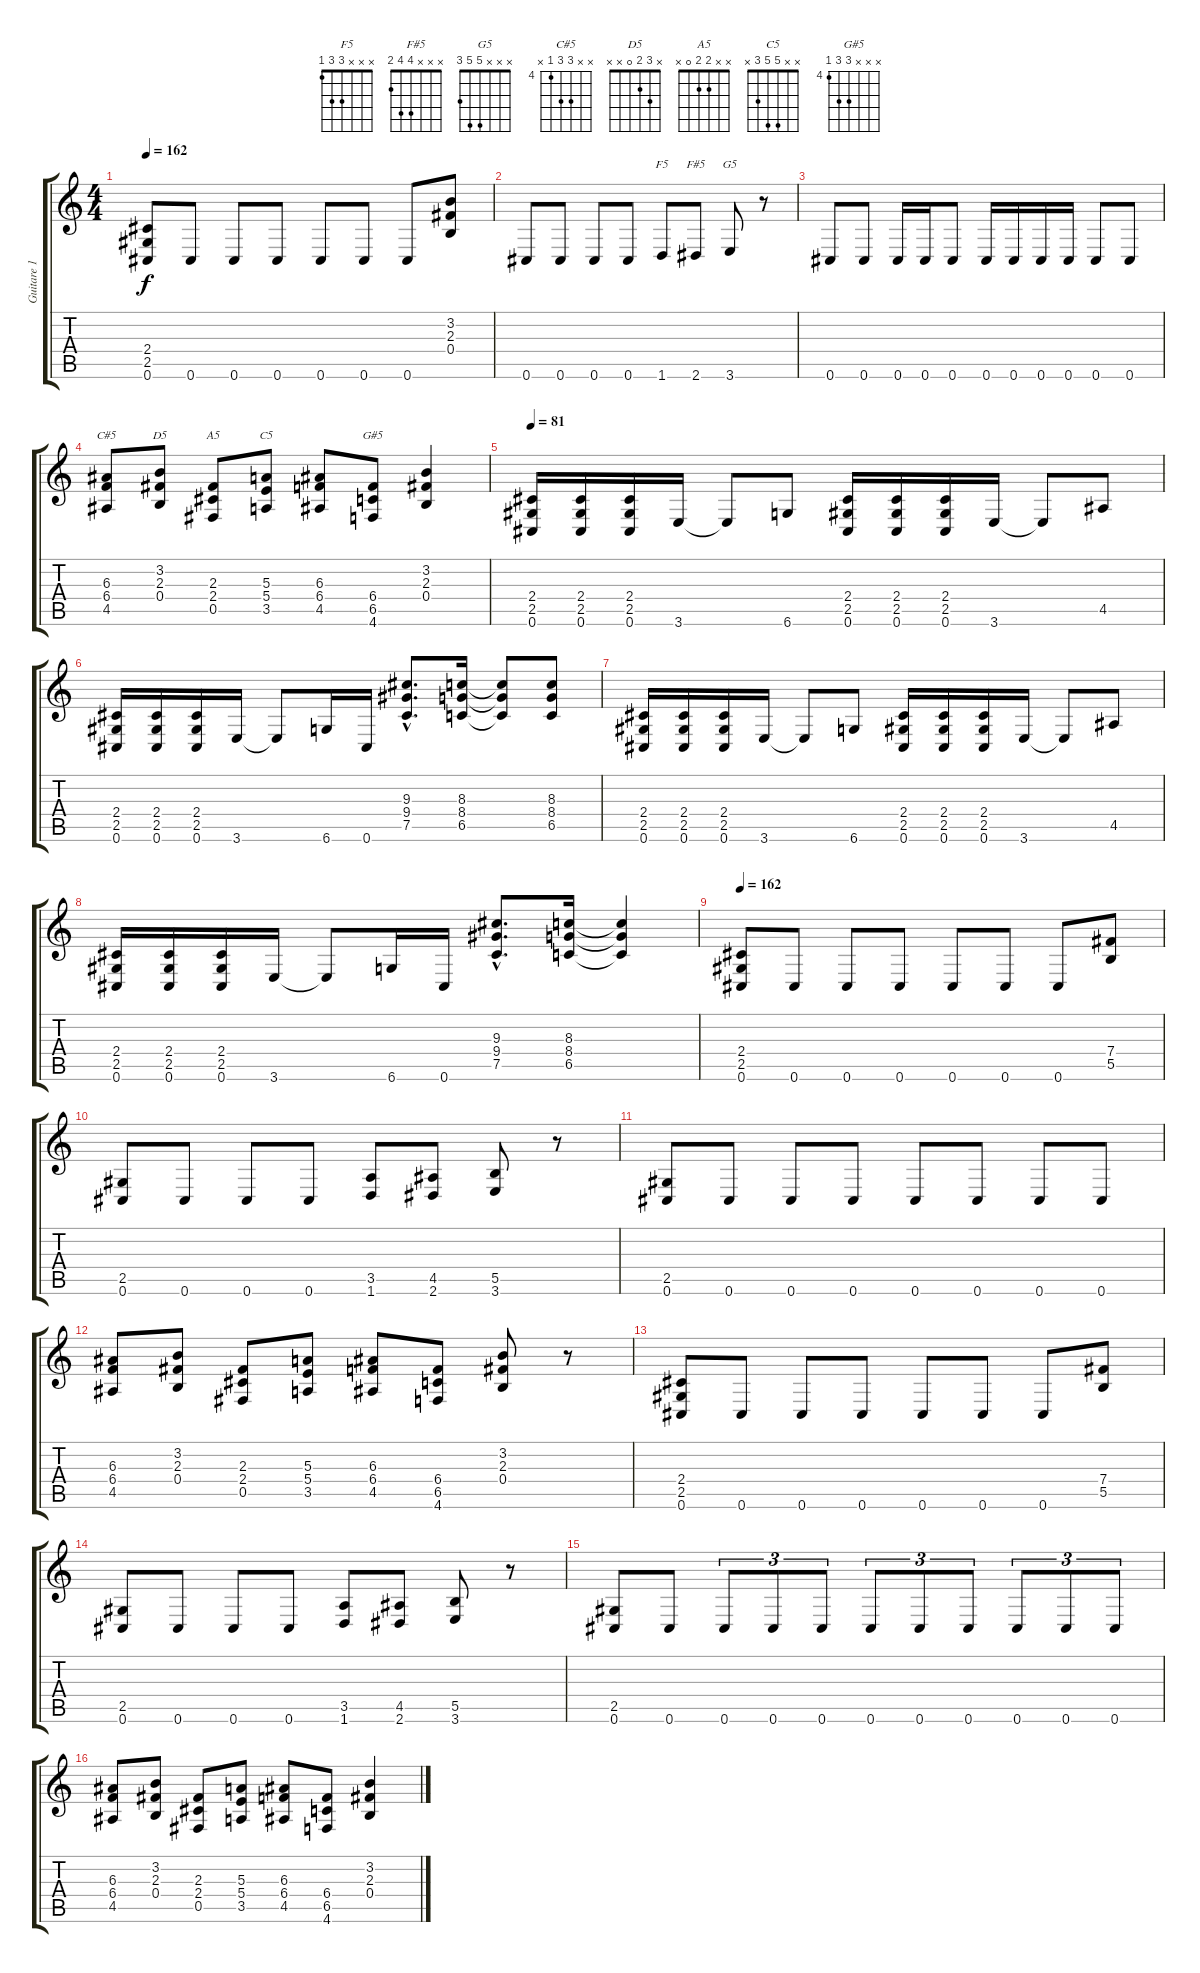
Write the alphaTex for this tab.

\track ("Guitare 1" "Guitare 1") {instrument distortionguitar}
\staff {score tabs}
\tuning (Db4 Ab3 E3 B2 Gb2 Db2) {hide}
\chord ("F5" x x x 3 3 1)
\chord ("F#5" x x x 4 4 2)
\chord ("G5" x x x 5 5 3)
\chord ("C#5" x x 6 6 4 x) {firstfret 4}
\chord ("D5" x 3 2 0 x x)
\chord ("A5" x x 2 2 0 x)
\chord ("C5" x x 5 5 3 x)
\chord ("G#5" x x x 6 6 4) {firstfret 4}
\ts (4 4)
\tempo 162
\clef g2
\ks c
(2.4 2.5 0.6).8{dy f} 0.6.8 0.6.8 0.6.8 0.6.8 0.6.8 0.6.8 (3.2 2.3 0.4).8 |
0.6.8 0.6.8 0.6.8 0.6.8 1.6.8{ch "F5"} 2.6.8{ch "F#5"} 3.6.8{ch "G5"} r.8 |
0.6.8 0.6.8 0.6.16 0.6.16 0.6.8 0.6.16 0.6.16 0.6.16 0.6.16 0.6.8 0.6.8 |
(6.3 6.4 4.5).8{ch "C#5"} (3.2 2.3 0.4).8{ch "D5"} (2.3 2.4 0.5).8{ch "A5"} (5.3 5.4 3.5).8{ch "C5"} (6.3 6.4 4.5).8 (6.4 6.5 4.6).8{ch "G#5"} (3.2 2.3 0.4).4 |
\tempo 81
(2.4 2.5 0.6).16 (2.4 2.5 0.6).16 (2.4 2.5 0.6).16 3.6.16 3.6{t}.8 6.6.8 (2.4 2.5 0.6).16 (2.4 2.5 0.6).16 (2.4 2.5 0.6).16 3.6.16 3.6{t}.8 4.5.8 |
(2.4 2.5 0.6).16 (2.4 2.5 0.6).16 (2.4 2.5 0.6).16 3.6.16 3.6{t}.8 6.6.16 0.6.16 (9.3{hac} 9.4{hac} 7.5{hac}).8{d} (8.3 8.4 6.5).16 (8.3{t} 8.4{t} 6.5{t}).8 (8.3 8.4 6.5).8 |
(2.4 2.5 0.6).16 (2.4 2.5 0.6).16 (2.4 2.5 0.6).16 3.6.16 3.6{t}.8 6.6.8 (2.4 2.5 0.6).16 (2.4 2.5 0.6).16 (2.4 2.5 0.6).16 3.6.16 3.6{t}.8 4.5.8 |
(2.4 2.5 0.6).16 (2.4 2.5 0.6).16 (2.4 2.5 0.6).16 3.6.16 3.6{t}.8 6.6.16 0.6.16 (9.3{hac} 9.4{hac} 7.5{hac}).8{d} (8.3 8.4 6.5).16 (8.3{t} 8.4{t} 6.5{t}).4 |
\tempo 162
(2.4 2.5 0.6).8 0.6.8 0.6.8 0.6.8 0.6.8 0.6.8 0.6.8 (7.4 5.5).8 |
(2.5 0.6).8 0.6.8 0.6.8 0.6.8 (3.5 1.6).8 (4.5 2.6).8 (5.5 3.6).8 r.8 |
(2.5 0.6).8 0.6.8 0.6.8 0.6.8 0.6.8 0.6.8 0.6.8 0.6.8 |
(6.3 6.4 4.5).8 (3.2 2.3 0.4).8 (2.3 2.4 0.5).8 (5.3 5.4 3.5).8 (6.3 6.4 4.5).8 (6.4 6.5 4.6).8 (3.2 2.3 0.4).8 r.8 |
(2.4 2.5 0.6).8 0.6.8 0.6.8 0.6.8 0.6.8 0.6.8 0.6.8 (7.4 5.5).8 |
(2.5 0.6).8 0.6.8 0.6.8 0.6.8 (3.5 1.6).8 (4.5 2.6).8 (5.5 3.6).8 r.8 |
(2.5 0.6).8 0.6.8 0.6.8{tu (3 2)} 0.6.8{tu (3 2)} 0.6.8{tu (3 2)} 0.6.8{tu (3 2)} 0.6.8{tu (3 2)} 0.6.8{tu (3 2)} 0.6.8{tu (3 2)} 0.6.8{tu (3 2)} 0.6.8{tu (3 2)} |
(6.3 6.4 4.5).8 (3.2 2.3 0.4).8 (2.3 2.4 0.5).8 (5.3 5.4 3.5).8 (6.3 6.4 4.5).8 (6.4 6.5 4.6).8 (3.2 2.3 0.4).4
